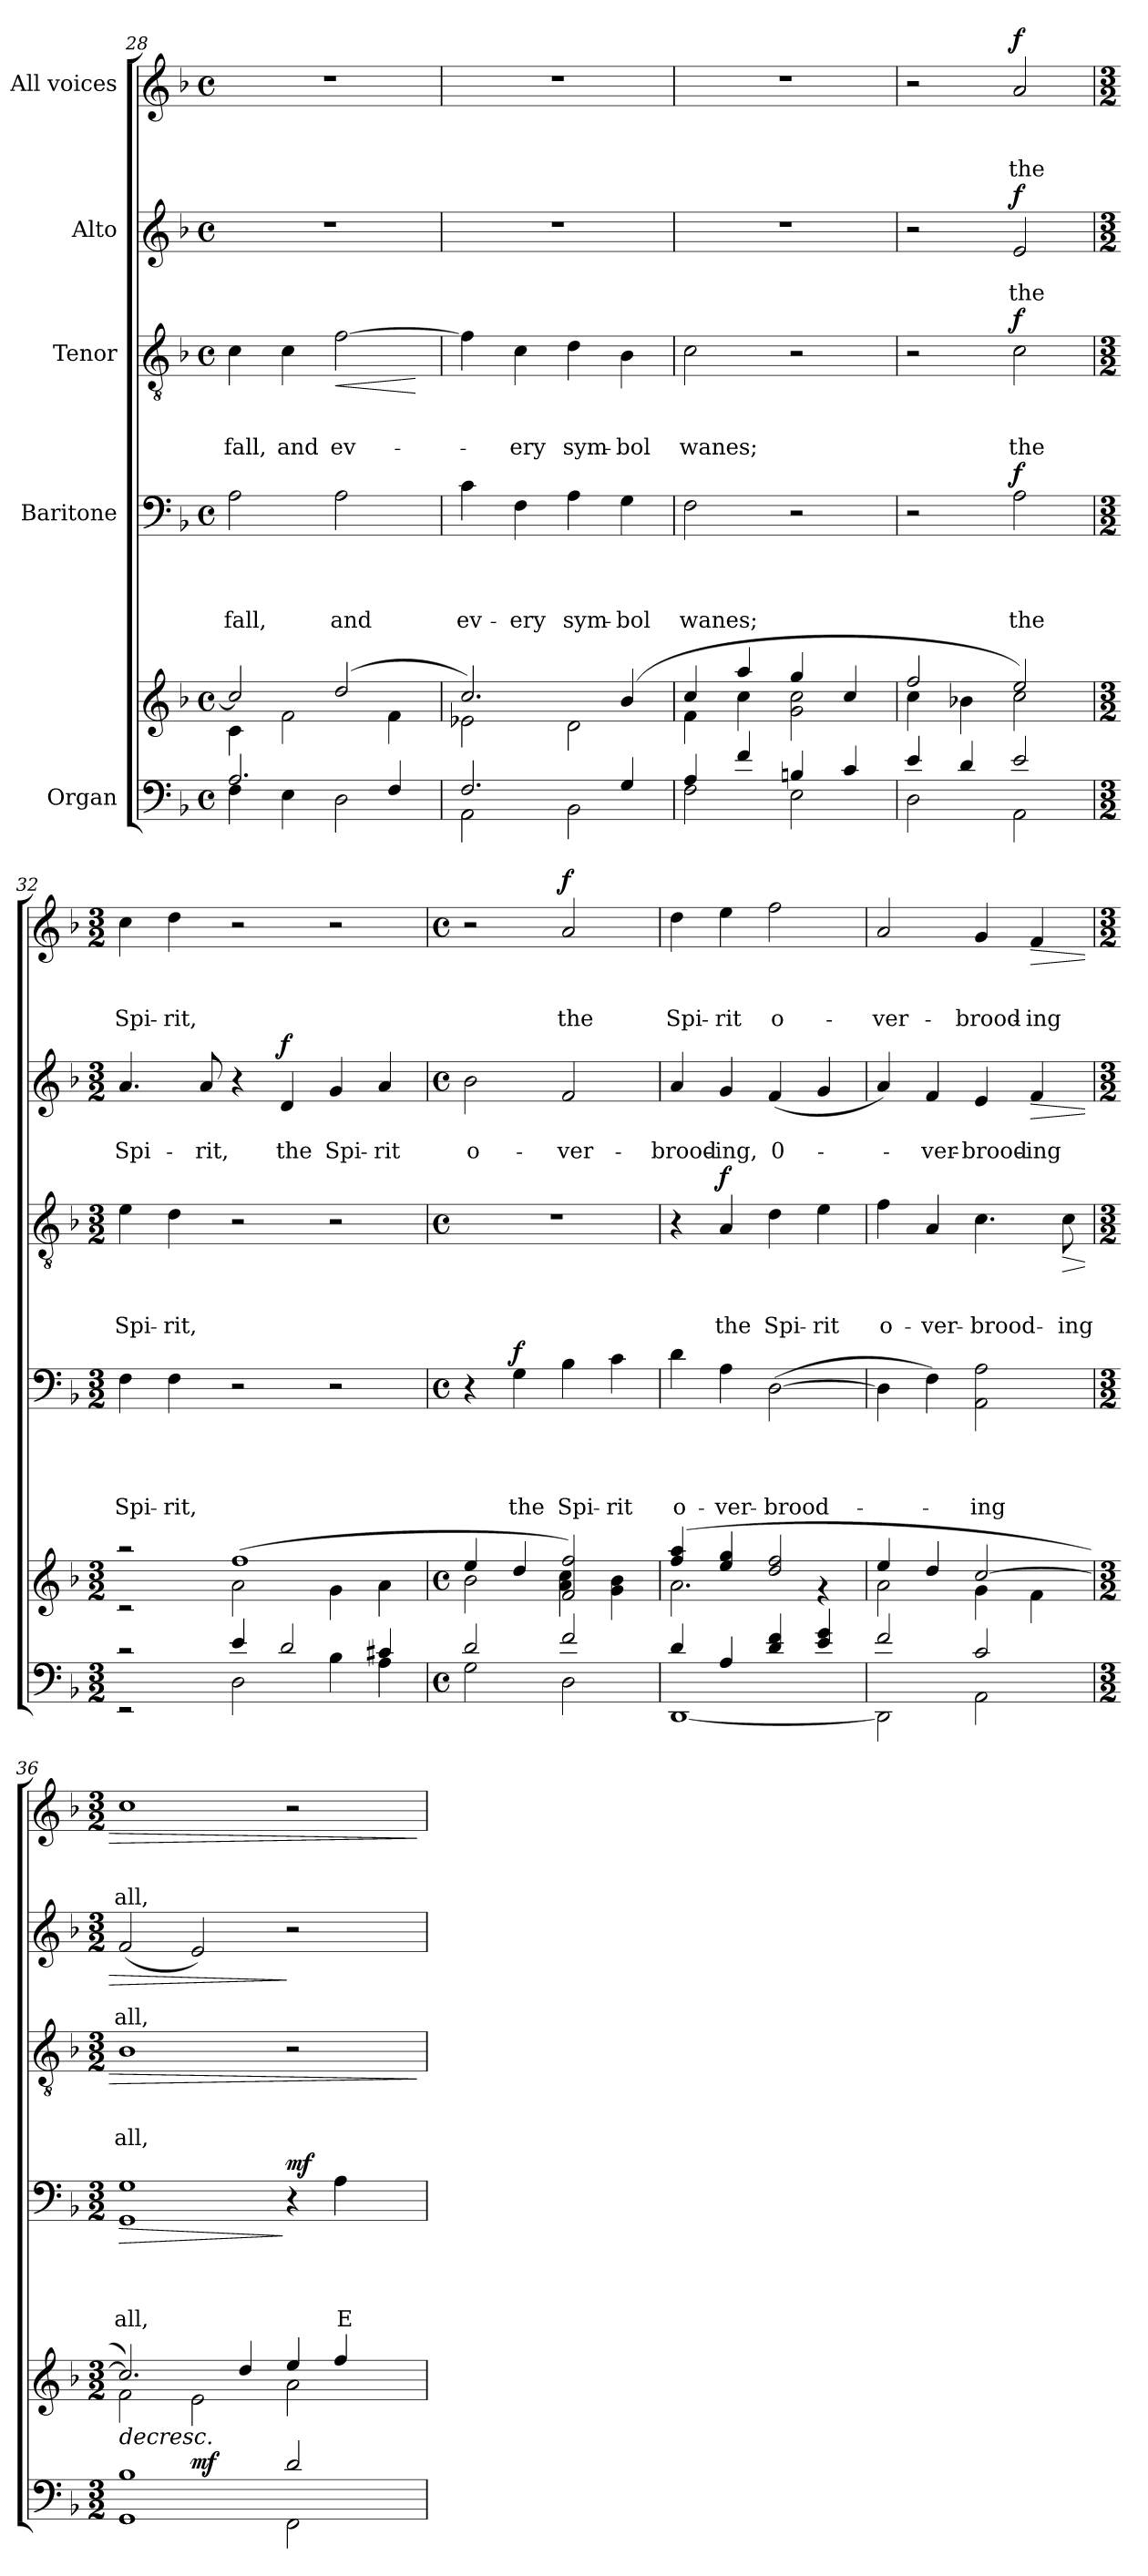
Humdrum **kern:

**kern	**kern	**dynam	**kern	**text	**text	**text	**text	**dynam	**kern	**text	**text	**text	**dynam	**kern	**text	**text	**dynam	**kern	**text	**text	**text	**dynam
*part5	*part5	*part5	*part4	*part4	*part4	*part4	*part4	*part4	*part3	*part3	*part3	*part3	*part3	*part2	*part2	*part2	*part2	*part1	*part1	*part1	*part1	*part1
*staff6	*staff5	*staff5/6	*staff4	*staff4	*staff4	*staff4	*staff4	*staff4	*staff3	*staff3	*staff3	*staff3	*staff3	*staff2	*staff2	*staff2	*staff2	*staff1	*staff1	*staff1	*staff1	*staff1
*I"Organ	*	*	*I"Baritone	*	*	*	*	*	*I"Tenor	*	*	*	*	*I"Alto	*	*	*	*I"All voices	*	*	*	*
*clefF4	*clefG2	*	*clefF4	*	*	*	*	*	*clefGv2	*	*	*	*	*clefG2	*	*	*	*clefG2	*	*	*	*
*k[b-]	*k[b-]	*	*k[b-]	*	*	*	*	*	*k[b-]	*	*	*	*	*k[b-]	*	*	*	*k[b-]	*	*	*	*
*d:	*d:	*	*d:	*	*	*	*	*	*d:	*	*	*	*	*d:	*	*	*	*d:	*	*	*	*
*M4/4	*M4/4	*	*M4/4	*	*	*	*	*	*M4/4	*	*	*	*	*M4/4	*	*	*	*M4/4	*	*	*	*
*met(c)	*met(c)	*	*met(c)	*	*	*	*	*	*met(c)	*	*	*	*	*met(c)	*	*	*	*met(c)	*	*	*	*
=28	=28	=28	=28	=28	=28	=28	=28	=28	=28	=28	=28	=28	=28	=28	=28	=28	=28	=28	=28	=28	=28	=28
*^	*^	*	*	*	*	*	*	*	*	*	*	*	*	*	*	*	*	*	*	*	*	*
!	!	!	!	!	!	!	!	!	!LO:LY:b	!	!	!	!	!LO:LY:b	!	!	!	!	!	!	!	!	!	!
2.A/	4F\	2cc/]	4c\	.	2A\	.	.	.	fall,	.	4c\	.	.	fall,	.	1r	.	.	.	1r	.	.	.	.
!	!	!	!	!	!	!	!	!	!	!	!	!	!	!LO:LY:b	!	!	!	!	!	!	!	!	!	!
.	4E\	.	2f\	.	.	.	.	.	.	.	4c\	.	.	and	.	.	.	.	.	.	.	.	.	.
!	!	!	!	!	!	!	!	!	!LO:LY:b	!	!	!	!	!LO:LY:b	!LO:HP:b	!	!	!	!	!	!	!	!	!
!	!	!	!	!	!	!	!	!	!	!	!	!	!	!	!LO:HP:n=1:b	!	!	!	!	!	!	!	!	!
.	2D\	(2dd/	.	.	2A\	.	.	.	and	.	[2f\	.	.	ev-	< >	.	.	.	.	.	.	.	.	.
4F/	.	.	4f\	.	.	.	.	.	.	.	.	.	.	.	.	.	.	.	.	.	.	.	.	.
*v	*v	*	*	*	*	*	*	*	*	*	*	*	*	*	*	*	*	*	*	*	*	*	*	*
*	*v	*v	*	*	*	*	*	*	*	*	*	*	*	*	*	*	*	*	*	*	*	*	*
.	.	.	.	.	.	.	.	.	.	.	.	.	[	.	.	.	.	.	.	.	.	.
!!LO:LB:g=z
=29	=29	=29	=29	=29	=29	=29	=29	=29	=29	=29	=29	=29	=29	=29	=29	=29	=29	=29	=29	=29	=29	=29
*^	*^	*	*	*	*	*	*	*	*	*	*	*	*	*	*	*	*	*	*	*	*	*
!	!	!	!	!	!	!	!	!	!LO:LY:b	!	!	!	!	!	!	!	!	!	!	!	!	!	!	!
2.F/	2AA\	2.cc/)	2e-X\	.	4c\	.	.	.	ev-	.	4f\]	.	.	.	.	1r	.	.	.	1r	.	.	.	.
!	!	!	!	!	!	!	!	!	!LO:LY:b	!	!	!	!	!LO:LY:b	!	!	!	!	!	!	!	!	!	!
.	.	.	.	.	4F\	.	.	.	-ery	.	4c\	.	.	-ery	]	.	.	.	.	.	.	.	.	.
!	!	!	!	!	!	!	!	!	!LO:LY:b	!	!	!	!	!LO:LY:b	!	!	!	!	!	!	!	!	!	!
.	2BB-\	.	2d\	.	4A\	.	.	.	sym-	.	4d\	.	.	sym-	.	.	.	.	.	.	.	.	.	.
!	!	!	!	!	!	!	!	!	!LO:LY:b	!	!	!	!	!LO:LY:b	!	!	!	!	!	!	!	!	!	!
4G/	.	(>4b-/	.	.	4G\	.	.	.	-bol	.	4B-\	.	.	-bol	.	.	.	.	.	.	.	.	.	.
=30	=30	=30	=30	=30	=30	=30	=30	=30	=30	=30	=30	=30	=30	=30	=30	=30	=30	=30	=30	=30	=30	=30	=30	=30
!	!	!	!	!	!	!	!	!	!LO:LY:b	!	!	!	!	!LO:LY:b	!	!	!	!	!	!	!	!	!	!
4A/	2F\	4cc/	4f\	.	2F\	.	.	.	wanes;	.	2c\	.	.	wanes;	.	1r	.	.	.	1r	.	.	.	.
4f/	.	4aa/	4cc\	.	.	.	.	.	.	.	.	.	.	.	.	.	.	.	.	.	.	.	.	.
4Bn/	2E\	4gg/	2g\ 2cc\	.	2r	.	.	.	.	.	2r	.	.	.	.	.	.	.	.	.	.	.	.	.
4c/	.	4cc/	.	.	.	.	.	.	.	.	.	.	.	.	.	.	.	.	.	.	.	.	.	.
=31	=31	=31	=31	=31	=31	=31	=31	=31	=31	=31	=31	=31	=31	=31	=31	=31	=31	=31	=31	=31	=31	=31	=31	=31
4e/	2D\	2ff/	4cc\	.	2r	.	.	.	.	.	2r	.	.	.	.	2r	.	.	.	2r	.	.	.	.
4d/	.	.	4b-X\	.	.	.	.	.	.	.	.	.	.	.	.	.	.	.	.	.	.	.	.	.
!	!	!	!	!	!	!	!	!	!LO:LY:b	!LO:DY:a	!	!	!	!LO:LY:b	!LO:DY:a	!	!	!LO:LY:b	!LO:DY:a	!	!	!	!LO:LY:b	!LO:DY:a
2e/	2AA\	2ee/)	2cc\	.	2A\	.	.	.	the	f	2c\	.	.	the	f	2e/	.	the	f	2a/	.	.	the	f
=32	=32	=32	=32	=32	=32	=32	=32	=32	=32	=32	=32	=32	=32	=32	=32	=32	=32	=32	=32	=32	=32	=32	=32	=32
*M3/2	*	*M3/2	*	*	*M3/2	*	*	*	*	*	*M3/2	*	*	*	*	*M3/2	*	*	*	*M3/2	*	*	*	*
!	!	!	!	!	!	!	!	!	!LO:LY:b	!	!	!	!	!LO:LY:b	!	!	!	!LO:LY:b	!	!	!	!	!LO:LY:b	!
2rc	2rEE	2raa	2rc	.	4F\	.	.	.	Spi-	.	4e\	.	.	Spi-	.	4.a/	.	Spi-	.	4cc\	.	.	Spi-	.
!	!	!	!	!	!	!	!	!	!LO:LY:b	!	!	!	!	!LO:LY:b	!	!	!	!	!	!	!	!	!LO:LY:b	!
.	.	.	.	.	4F\	.	.	.	-rit,	.	4d\	.	.	-rit,	.	.	.	.	.	4dd\	.	.	-rit,	.
!	!	!	!	!	!	!	!	!	!	!	!	!	!	!	!	!	!	!LO:LY:b	!	!	!	!	!	!
.	.	.	.	.	.	.	.	.	.	.	.	.	.	.	.	8a/	.	-rit,	.	.	.	.	.	.
4e/	2D\	(>1ff	2a\	.	2r	.	.	.	.	.	2r	.	.	.	.	4r	.	.	.	2r	.	.	.	.
!	!	!	!	!	!	!	!	!	!	!	!	!	!	!	!	!	!	!LO:LY:b	!LO:DY:a	!	!	!	!	!
2d/	.	.	.	.	.	.	.	.	.	.	.	.	.	.	.	4d/	.	the	f	.	.	.	.	.
!	!	!	!	!	!	!	!	!	!	!	!	!	!	!	!	!	!	!LO:LY:b	!	!	!	!	!	!
.	4B-\	.	4g\	.	2r	.	.	.	.	.	2r	.	.	.	.	4g/	.	Spi-	.	2r	.	.	.	.
!	!	!	!	!	!	!	!	!	!	!	!	!	!	!	!	!	!	!LO:LY:b	!	!	!	!	!	!
4c#X/	4A\	.	4a\	.	.	.	.	.	.	.	.	.	.	.	.	4a/	.	-rit	.	.	.	.	.	.
!!LO:PB:g=z
=33	=33	=33	=33	=33	=33	=33	=33	=33	=33	=33	=33	=33	=33	=33	=33	=33	=33	=33	=33	=33	=33	=33	=33	=33
*M4/4	*	*M4/4	*	*	*M4/4	*	*	*	*	*	*M4/4	*	*	*	*	*M4/4	*	*	*	*M4/4	*	*	*	*
*met(c)	*	*met(c)	*	*	*met(c)	*	*	*	*	*	*met(c)	*	*	*	*	*met(c)	*	*	*	*met(c)	*	*	*	*
!	!	!	!	!	!	!	!	!	!	!	!	!	!	!	!	!	!	!LO:LY:b	!	!	!	!	!	!
2d/	2G\	4ee/	2b-\	.	4r	.	.	.	.	.	1r	.	.	.	.	2b-\	.	o-	.	2r	.	.	.	.
!	!	!	!	!	!	!	!	!	!LO:LY:b	!LO:DY:a	!	!	!	!	!	!	!	!	!	!	!	!	!	!
.	.	4dd/	.	.	4G\	.	.	.	the	f	.	.	.	.	.	.	.	.	.	.	.	.	.	.
!	!	!	!	!	!	!	!	!	!LO:LY:b	!	!	!	!	!	!	!	!	!LO:LY:b	!	!	!	!	!LO:LY:b	!LO:DY:a
2f/	2D\	2f/ 2ff/)	4a\ 4cc\	.	4B-\	.	.	.	Spi-	.	.	.	.	.	.	2f/	.	-ver-	.	2a/	.	.	the	f
!	!	!	!	!	!	!	!	!	!LO:LY:b	!	!	!	!	!	!	!	!	!	!	!	!	!	!	!
.	.	.	4g\ 4b-\	.	4c\	.	.	.	-rit	.	.	.	.	.	.	.	.	.	.	.	.	.	.	.
=34	=34	=34	=34	=34	=34	=34	=34	=34	=34	=34	=34	=34	=34	=34	=34	=34	=34	=34	=34	=34	=34	=34	=34	=34
!	!	!	!	!	!	!	!	!	!LO:LY:b	!	!	!	!	!	!	!	!	!LO:LY:b	!	!	!	!	!LO:LY:b	!
4d/	[<1DD	(4ff/ 4aa/	2.a\	.	4d\	.	.	.	o-	.	4r	.	.	.	.	4a/	.	-brood-	.	4dd\	.	.	Spi-	.
!	!	!	!	!	!	!	!	!	!LO:LY:b	!	!	!	!	!LO:LY:b	!LO:DY:a	!	!	!LO:LY:b	!	!	!	!	!LO:LY:b	!
4A/	.	4ee/ 4gg/	.	.	4A\	.	.	.	-ver-	.	4A/	.	.	the	f	4g/	.	-ing,	.	4ee\	.	.	-rit	.
!	!	!	!	!	!	!	!	!	!LO:LY:b	!	!	!	!	!LO:LY:b	!	!	!	!LO:LY:b	!	!	!	!	!LO:LY:b	!
4d/ 4f/	.	2dd/ 2ff/	.	.	(>[2D\	.	.	.	-brood-	.	4d\	.	.	Spi-	.	(4f/	.	0-	.	2ff\	.	.	o-	.
!	!	!	!	!	!	!	!	!	!	!	!	!	!	!LO:LY:b	!	!	!	!	!	!	!	!	!	!
4e/ 4g/	.	.	4rf	.	.	.	.	.	.	.	4e\	.	.	-rit	.	4g/	.	.	.	.	.	.	.	.
=35	=35	=35	=35	=35	=35	=35	=35	=35	=35	=35	=35	=35	=35	=35	=35	=35	=35	=35	=35	=35	=35	=35	=35	=35
!	!	!	!	!	!	!	!	!	!	!	!	!	!	!LO:LY:b	!	!	!	!	!	!	!	!	!LO:LY:b	!
2f/	2DD\]	4ee/	2a\	.	4D\]	.	.	.	.	.	4f\	.	.	o-	.	4a/)	.	.	.	2a/	.	.	-ver-	.
!	!	!	!	!	!	!	!	!	!	!	!	!	!	!LO:LY:b	!	!	!	!LO:LY:b	!	!	!	!	!	!
.	.	4dd/	.	.	4F\)	.	.	.	.	.	4A/	.	.	-ver-	.	4f/	.	-ver-	.	.	.	.	.	.
!	!	!	!	!	!	!	!	!	!LO:LY:b	!	!	!	!	!LO:LY:b	!	!	!	!LO:LY:b	!	!	!	!	!LO:LY:b	!
2c/	2AA\	[>2cc/	4g\	.	2AA\ 2A\	.	.	.	-ing	.	4.c\	.	.	-brood-	.	4e/	.	-brood-	.	4g/	.	.	-brood-	.
!	!	!	!	!	!	!	!	!	!	!	!	!	!	!	!	!	!	!LO:LY:b	!LO:HP:b	!	!	!	!LO:LY:b	!LO:HP:b
.	.	.	4f\	.	.	.	.	.	.	.	.	.	.	.	.	4f/	.	-ing	>	4f/	.	.	-ing	>
!	!	!	!	!	!	!	!	!	!	!	!	!	!	!LO:LY:b	!LO:HP:b	!	!	!	!	!	!	!	!	!
.	.	.	.	.	.	.	.	.	.	.	8c\	.	.	-ing	>	.	.	.	.	.	.	.	.	.
*v	*v	*	*	*	*	*	*	*	*	*	*	*	*	*	*	*	*	*	*	*	*	*	*	*
=36	=36	=36	=36	=36	=36	=36	=36	=36	=36	=36	=36	=36	=36	=36	=36	=36	=36	=36	=36	=36	=36	=36	=36
*M3/2	*M3/2	*	*	*M3/2	*	*	*	*	*	*M3/2	*	*	*	*	*M3/2	*	*	*	*M3/2	*	*	*	*
*^	*	*	*	*	*	*	*	*	*	*	*	*	*	*	*	*	*	*	*	*	*	*	*
!	!	!	!	!LO:HP:b	!	!	!	!	!LO:LY:b	!LO:HP:b	!	!	!	!LO:LY:b	!	!	!	!LO:LY:b	!	!	!	!	!LO:LY:b	!
*	*^	*	*	*	*	*	*	*	*	*	*	*	*	*	*	*	*	*	*	*	*	*	*	*
1B-	1GG	2ryy	2.cc/])	2f\	>	1GG 1G	.	.	.	all,	>	1B-	.	.	all,	.	(<2f/	.	all,	.	1cc	.	.	all,	.
!	!	!	!	!	!LO:DY:a=2	!	!	!	!	!	!	!	!	!	!	!	!	!	!	!	!	!	!	!	!
.	.	1ryy	.	2e\	mf	.	.	.	.	.	.	.	.	.	.	.	2e/)	.	.	]	.	.	.	.	.
.	.	.	4dd/	.	.	.	.	.	.	.	.	.	.	.	.	.	.	.	.	.	.	.	.	.	.
!	!	!	!	!	!	!	!	!	!	!	!LO:DY:n=1:a	!	!	!	!	!	!	!	!	!	!	!	!	!	!
2d/	2FF\	.	4ee/	2a\	.	4r	.	.	.	.	] mf	2r	.	.	.	]	2r	.	.	.	2r	.	.	.	]
!	!	!	!	!	!	!	!	!	!	!LO:LY:b	!	!	!	!	!	!	!	!	!	!	!	!	!	!	!
.	.	.	4ff/	.	.	4A\	.	.	.	E-	.	.	.	.	.	.	.	.	.	.	.	.	.	.	.
*	*	*	*v	*v	*	*	*	*	*	*	*	*	*	*	*	*	*	*	*	*	*	*	*	*	*
.	.	.	.	]	.	.	.	.	.	.	.	.	.	.	.	.	.	.	.	.	.	.	.	.
*v	*v	*v	*	*	*	*	*	*	*	*	*	*	*	*	*	*	*	*	*	*	*	*	*	*
=	=	=	=	=	=	=	=	=	=	=	=	=	=	=	=	=	=	=	=	=	=	=
*-	*-	*-	*-	*-	*-	*-	*-	*-	*-	*-	*-	*-	*-	*-	*-	*-	*-	*-	*-	*-	*-	*-
